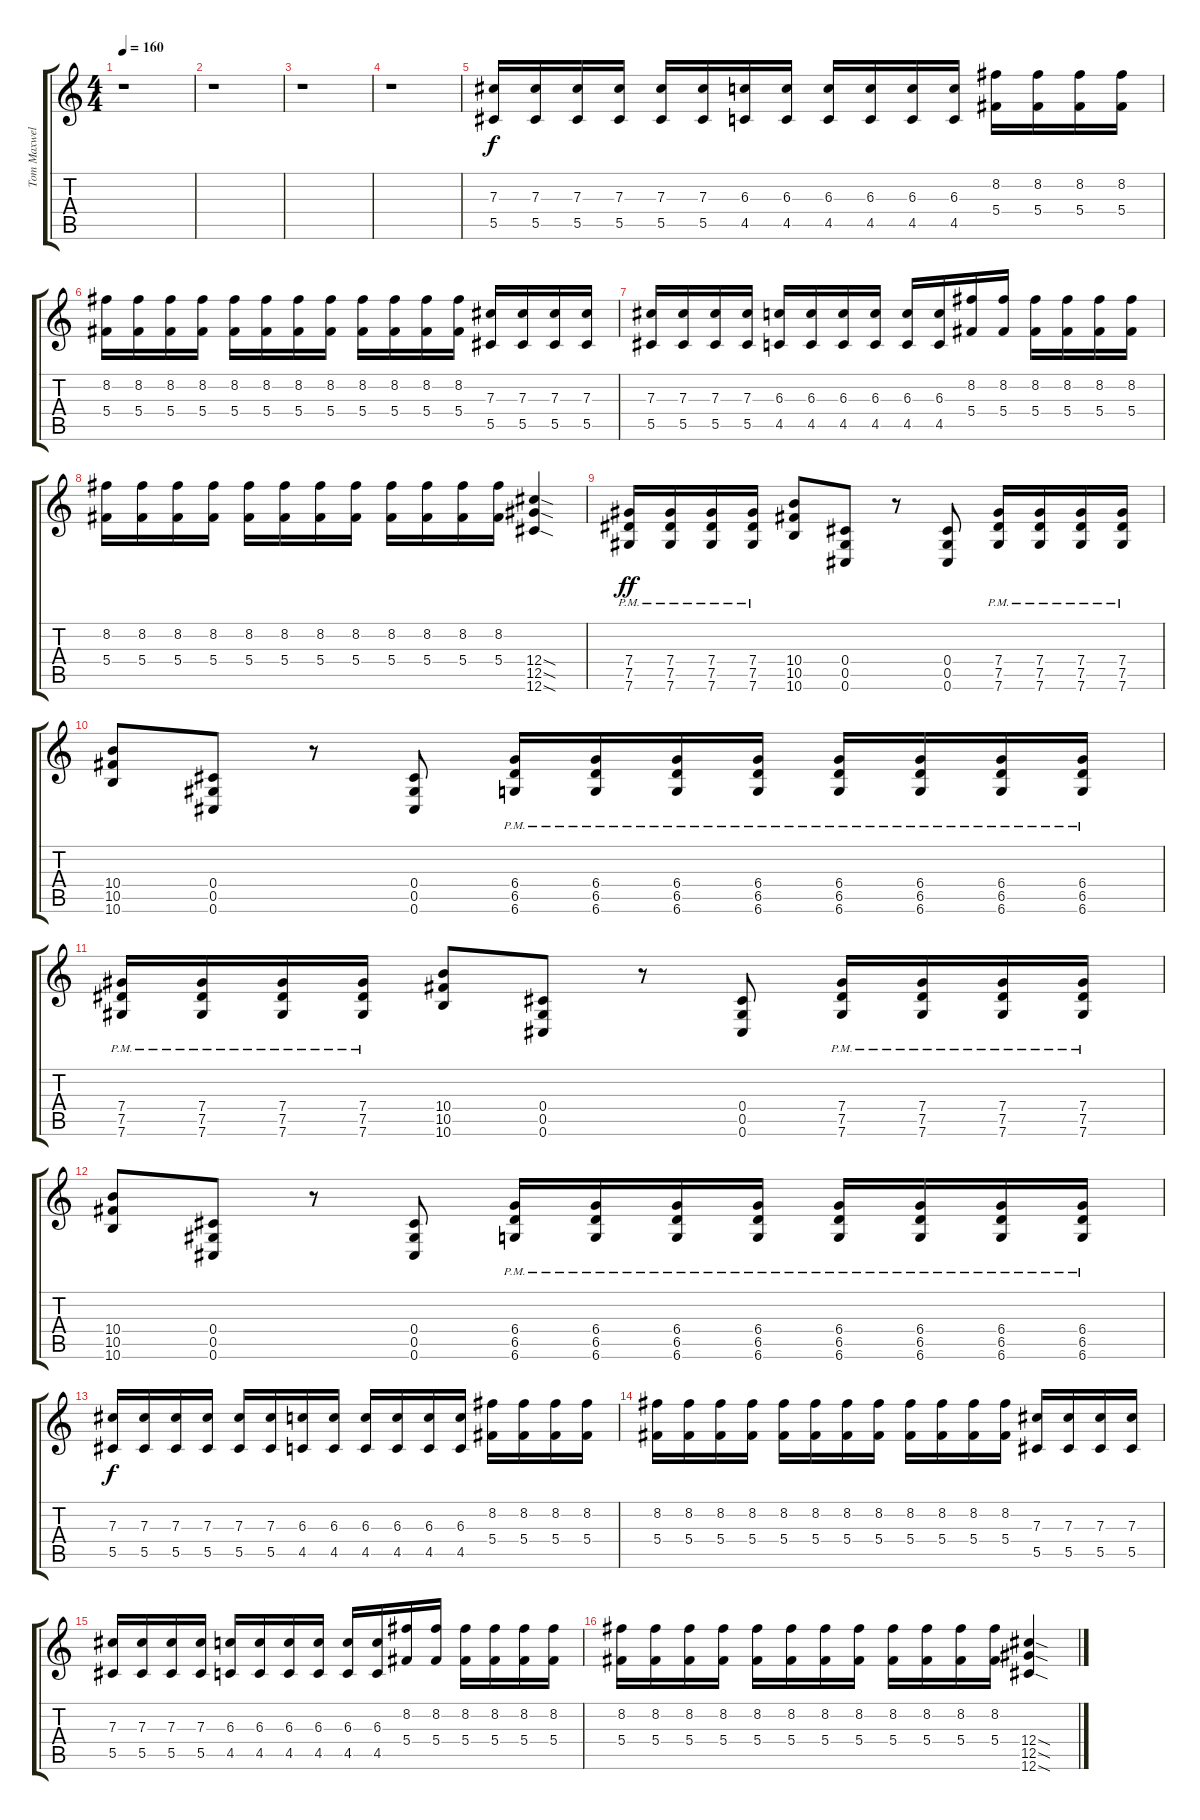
\track ("Tom Maxwell" "Tom Maxwel") {instrument overdrivenguitar}
\staff {score tabs}
\tuning (Eb4 Bb3 Gb3 Db3 Ab2 Db2) {hide}
\ts (4 4)
\tempo 160
\clef g2
\ks c
r.1{dy f instrument overdrivenguitar} |
r.1 |
r.1 |
r.1 |
\section ("" "")
(7.3 5.5).16 (7.3 5.5).16 (7.3 5.5).16 (7.3 5.5).16 (7.3 5.5).16 (7.3 5.5).16 (6.3 4.5).16 (6.3 4.5).16 (6.3 4.5).16 (6.3 4.5).16 (6.3 4.5).16 (6.3 4.5).16 (8.2 5.4).16 (8.2 5.4).16 (8.2 5.4).16 (8.2 5.4).16 |
(8.2 5.4).16 (8.2 5.4).16 (8.2 5.4).16 (8.2 5.4).16 (8.2 5.4).16 (8.2 5.4).16 (8.2 5.4).16 (8.2 5.4).16 (8.2 5.4).16 (8.2 5.4).16 (8.2 5.4).16 (8.2 5.4).16 (7.3 5.5).16 (7.3 5.5).16 (7.3 5.5).16 (7.3 5.5).16 |
(7.3 5.5).16 (7.3 5.5).16 (7.3 5.5).16 (7.3 5.5).16 (6.3 4.5).16 (6.3 4.5).16 (6.3 4.5).16 (6.3 4.5).16 (6.3 4.5).16 (6.3 4.5).16 (8.2 5.4).16 (8.2 5.4).16 (8.2 5.4).16 (8.2 5.4).16 (8.2 5.4).16 (8.2 5.4).16 |
(8.2 5.4).16 (8.2 5.4).16 (8.2 5.4).16 (8.2 5.4).16 (8.2 5.4).16 (8.2 5.4).16 (8.2 5.4).16 (8.2 5.4).16 (8.2 5.4).16 (8.2 5.4).16 (8.2 5.4).16 (8.2 5.4).16 (12.4{sod} 12.5{sod} 12.6{sod}).4 |
(7.4 7.5 7.6{pm}).16{dy ff} (7.4 7.5 7.6{pm}).16 (7.4 7.5 7.6{pm}).16 (7.4 7.5 7.6{pm}).16 (10.4 10.5 10.6).8 (0.4 0.5 0.6).8 r.8 (0.4 0.5 0.6).8 (7.4 7.5 7.6{pm}).16 (7.4 7.5 7.6{pm}).16 (7.4 7.5 7.6{pm}).16 (7.4 7.5 7.6{pm}).16 |
(10.4 10.5 10.6).8 (0.4 0.5 0.6).8 r.8 (0.4 0.5 0.6).8 (6.4 6.5 6.6{pm}).16 (6.4 6.5 6.6{pm}).16 (6.4 6.5 6.6{pm}).16 (6.4 6.5 6.6{pm}).16 (6.4 6.5 6.6{pm}).16 (6.4 6.5 6.6{pm}).16 (6.4 6.5 6.6{pm}).16 (6.4 6.5 6.6{pm}).16 |
(7.4 7.5 7.6{pm}).16 (7.4 7.5 7.6{pm}).16 (7.4 7.5 7.6{pm}).16 (7.4 7.5 7.6{pm}).16 (10.4 10.5 10.6).8 (0.4 0.5 0.6).8 r.8 (0.4 0.5 0.6).8 (7.4 7.5 7.6{pm}).16 (7.4 7.5 7.6{pm}).16 (7.4 7.5 7.6{pm}).16 (7.4 7.5 7.6{pm}).16 |
(10.4 10.5 10.6).8 (0.4 0.5 0.6).8 r.8 (0.4 0.5 0.6).8 (6.4 6.5 6.6{pm}).16 (6.4 6.5 6.6{pm}).16 (6.4 6.5 6.6{pm}).16 (6.4 6.5 6.6{pm}).16 (6.4 6.5 6.6{pm}).16 (6.4 6.5 6.6{pm}).16 (6.4 6.5 6.6{pm}).16 (6.4 6.5 6.6{pm}).16 |
(7.3 5.5).16{dy f} (7.3 5.5).16 (7.3 5.5).16 (7.3 5.5).16 (7.3 5.5).16 (7.3 5.5).16 (6.3 4.5).16 (6.3 4.5).16 (6.3 4.5).16 (6.3 4.5).16 (6.3 4.5).16 (6.3 4.5).16 (8.2 5.4).16 (8.2 5.4).16 (8.2 5.4).16 (8.2 5.4).16 |
(8.2 5.4).16 (8.2 5.4).16 (8.2 5.4).16 (8.2 5.4).16 (8.2 5.4).16 (8.2 5.4).16 (8.2 5.4).16 (8.2 5.4).16 (8.2 5.4).16 (8.2 5.4).16 (8.2 5.4).16 (8.2 5.4).16 (7.3 5.5).16 (7.3 5.5).16 (7.3 5.5).16 (7.3 5.5).16 |
(7.3 5.5).16 (7.3 5.5).16 (7.3 5.5).16 (7.3 5.5).16 (6.3 4.5).16 (6.3 4.5).16 (6.3 4.5).16 (6.3 4.5).16 (6.3 4.5).16 (6.3 4.5).16 (8.2 5.4).16 (8.2 5.4).16 (8.2 5.4).16 (8.2 5.4).16 (8.2 5.4).16 (8.2 5.4).16 |
(8.2 5.4).16 (8.2 5.4).16 (8.2 5.4).16 (8.2 5.4).16 (8.2 5.4).16 (8.2 5.4).16 (8.2 5.4).16 (8.2 5.4).16 (8.2 5.4).16 (8.2 5.4).16 (8.2 5.4).16 (8.2 5.4).16 (12.4{sod} 12.5{sod} 12.6{sod}).4
